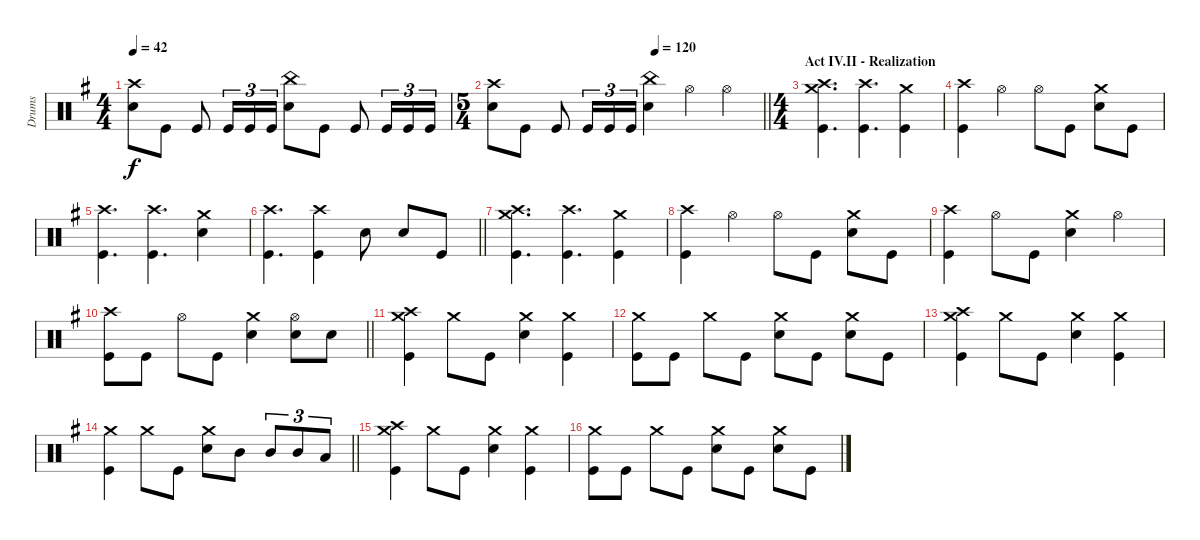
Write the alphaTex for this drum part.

\track ("Drums" "Drums") {instrument percussion}
\staff
\articulation defaults
\ts (4 4)
\tempo 42
\clef neutral
\ks eminor
("Crash high (hit)" "Electric Snare (hit)").8{dy f} "Kick (hit)".8 "Kick (hit)".8 "Kick (hit)".16{tu (3 2)} "Kick (hit)".16{tu (3 2)} "Kick (hit)".16{tu (3 2)} ("China (hit)" "Electric Snare (hit)").8 "Kick (hit)".8 "Kick (hit)".8 "Kick (hit)".16{tu (3 2)} "Kick (hit)".16{tu (3 2)} "Kick (hit)".16{tu (3 2)} |
\ts (5 4)
\tempo (120 0.6)
\barLineRight lightlight
("Crash high (hit)" "Electric Snare (hit)").8 "Kick (hit)".8 "Kick (hit)".8 "Kick (hit)".16{tu (3 2)} "Kick (hit)".16{tu (3 2)} "Kick (hit)".16{tu (3 2)} ("China (hit)" "Electric Snare (hit)").4 "Hi-Hat (open)".4 "Hi-Hat (open)".4 |
\ts (4 4)
\section ("" "Act IV.II - Realization")
("Crash high (hit)" "Crash medium (hit)" "Kick (hit)").4{d} ("Crash high (hit)" "Kick (hit)").4{d} ("Crash medium (hit)" "Kick (hit)").4 |
("Crash high (hit)" "Kick (hit)").4 "Hi-Hat (open)".4 "Hi-Hat (open)".8 "Kick (hit)".8 ("Crash medium (hit)" "Electric Snare (hit)").8 "Kick (hit)".8 |
("Crash high (hit)" "Kick (hit)").4{d} ("Crash high (hit)" "Kick (hit)").4{d} ("Crash medium (hit)" "Electric Snare (hit)").4 |
\barLineRight lightlight
("Crash high (hit)" "Kick (hit)").4{d} ("Crash high (hit)" "Kick (hit)").4 "Electric Snare (hit)".8 "Electric Snare (hit)".8 "Kick (hit)".8 |
("Crash medium (hit)" "Crash high (hit)" "Kick (hit)").4{d} ("Crash high (hit)" "Kick (hit)").4{d} ("Crash medium (hit)" "Kick (hit)").4 |
("Crash high (hit)" "Kick (hit)").4 "Hi-Hat (open)".4 "Hi-Hat (open)".8 "Kick (hit)".8 ("Crash medium (hit)" "Electric Snare (hit)").8 "Kick (hit)".8 |
("Crash high (hit)" "Kick (hit)").4 "Hi-Hat (open)".8 "Kick (hit)".8 ("Crash medium (hit)" "Electric Snare (hit)").4 "Hi-Hat (open)".4 |
\barLineRight lightlight
("Crash high (hit)" "Kick (hit)").8 "Kick (hit)".8 "Hi-Hat (open)".8 "Kick (hit)".8 ("Crash medium (hit)" "Electric Snare (hit)").4 ("Hi-Hat (open)" "Electric Snare (hit)").8 "Electric Snare (hit)".8 |
("Crash high (hit)" "Crash medium (hit)" "Kick (hit)").4 "Crash medium (hit)".8 "Kick (hit)".8 ("Crash medium (hit)" "Electric Snare (hit)").4 ("Crash medium (hit)" "Kick (hit)").4 |
("Crash medium (hit)" "Kick (hit)").8 "Kick (hit)".8 "Crash medium (hit)".8 "Kick (hit)".8 ("Crash medium (hit)" "Electric Snare (hit)").8 "Kick (hit)".8 ("Crash medium (hit)" "Electric Snare (hit)").8 "Kick (hit)".8 |
("Crash high (hit)" "Crash medium (hit)" "Kick (hit)").4 "Crash medium (hit)".8 "Kick (hit)".8 ("Crash medium (hit)" "Electric Snare (hit)").4 ("Crash medium (hit)" "Kick (hit)").4 |
\barLineRight lightlight
("Crash medium (hit)" "Kick (hit)").4 "Crash medium (hit)".8 "Kick (hit)".8 ("Crash medium (hit)" "Electric Snare (hit)").8 "Mid Tom (hit)".8 "Mid Tom (hit)".8{tu (3 2)} "Mid Tom (hit)".8{tu (3 2)} "Low Tom (hit)".8{tu (3 2)} |
("Crash high (hit)" "Crash medium (hit)" "Kick (hit)").4 "Crash medium (hit)".8 "Kick (hit)".8 ("Crash medium (hit)" "Electric Snare (hit)").4 ("Crash medium (hit)" "Kick (hit)").4 |
("Crash medium (hit)" "Kick (hit)").8 "Kick (hit)".8 "Crash medium (hit)".8 "Kick (hit)".8 ("Crash medium (hit)" "Electric Snare (hit)").8 "Kick (hit)".8 ("Crash medium (hit)" "Electric Snare (hit)").8 "Kick (hit)".8
